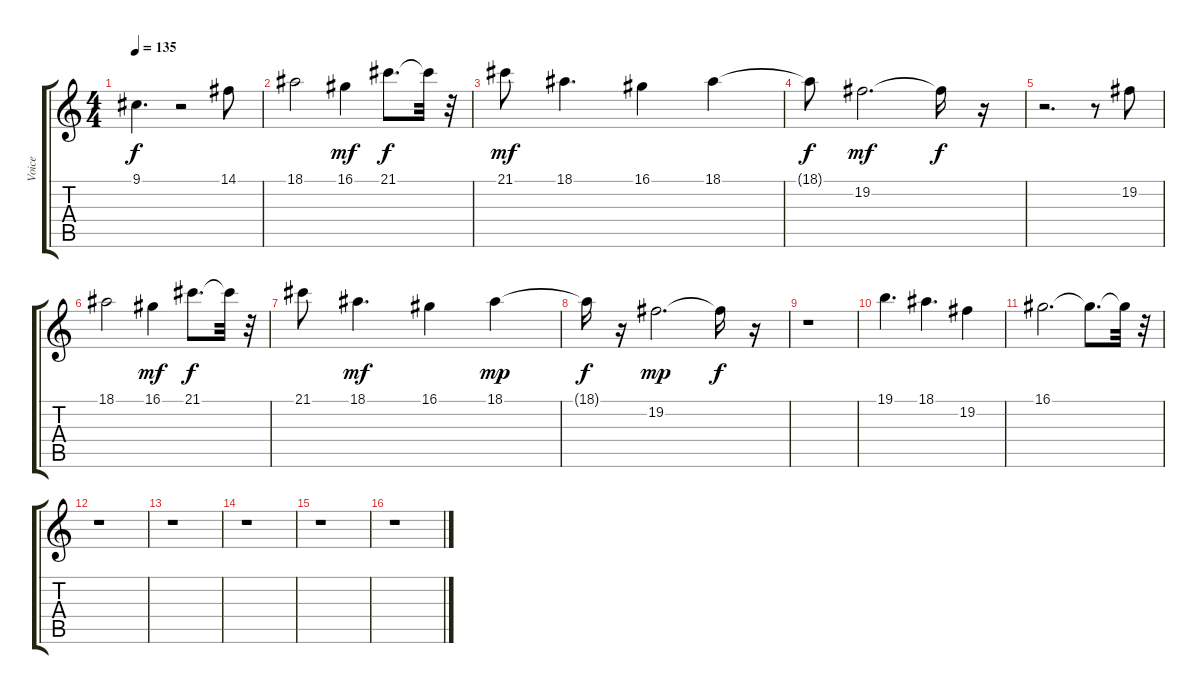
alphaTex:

\track ("Voice" "Voice") {instrument lead3calliope}
\staff {score tabs}
\tuning (E4 B3 G3 D3 A2 E2) {hide}
\ts (4 4)
\tempo 135
\clef g2
\ks c
9.1{t}.4{d dy f} r.2 14.1.8 |
18.1.2 16.1.4{dy mf} 21.1.8{d dy f} 21.1{t}.32 r.32 |
21.1.8{dy mf} 18.1.4{d} 16.1.4 18.1.4 |
18.1{t}.8{dy f} 19.2.2{d dy mf} 19.2{t}.16{dy f} r.16 |
r.2{d} r.8 19.2.8 |
18.1.2 16.1.4{dy mf} 21.1.8{d dy f} 21.1{t}.32 r.32 |
21.1.8 18.1.4{d dy mf} 16.1.4 18.1.4{dy mp} |
18.1{t}.16{dy f} r.16 19.2.2{d dy mp} 19.2{t}.16{dy f} r.16 |
r.1 |
19.1.4{d} 18.1.4{d} 19.2.4 |
16.1.2{d} 16.1{t}.8{d} 16.1{t}.32 r.32 |
r.1 |
r.1 |
r.1 |
r.1 |
r.1
